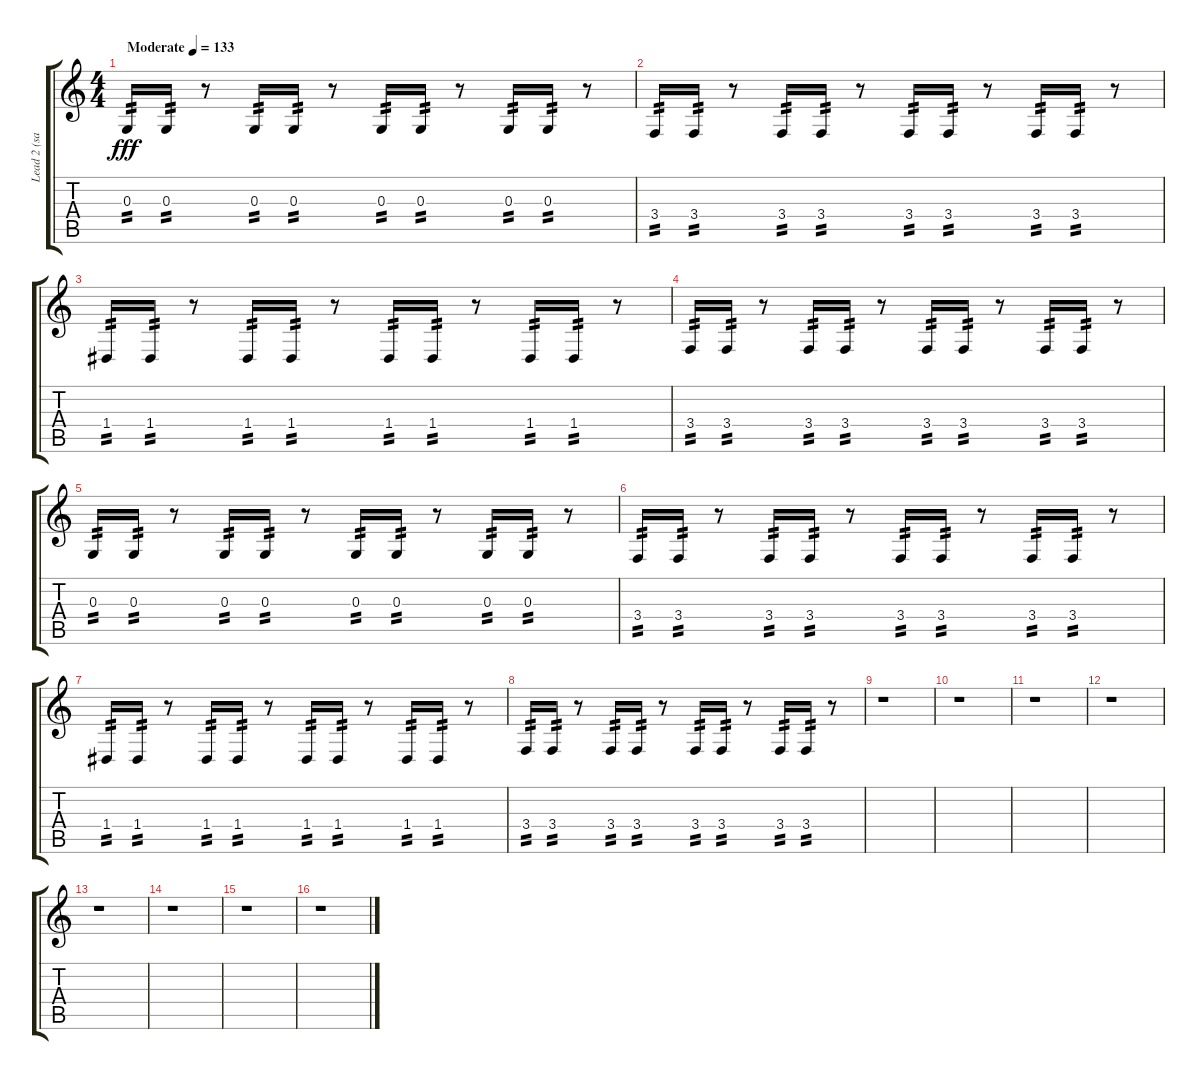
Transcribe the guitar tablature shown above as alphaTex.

\track ("Lead 2 (sawtooth)" "Lead 2 (sa") {instrument lead2sawtooth}
\staff {score tabs}
\tuning (E4 B3 G3 D3 A2 E2) {hide}
\ts (4 4)
\tempo (133 "Moderate")
\clef g2
\ks c
0.3.16{tp 2 dy fff instrument lead2sawtooth} 0.3.16{tp 2} r.8 0.3.16{tp 2} 0.3.16{tp 2} r.8 0.3.16{tp 2} 0.3.16{tp 2} r.8 0.3.16{tp 2} 0.3.16{tp 2} r.8 |
3.4.16{tp 2} 3.4.16{tp 2} r.8 3.4.16{tp 2} 3.4.16{tp 2} r.8 3.4.16{tp 2} 3.4.16{tp 2} r.8 3.4.16{tp 2} 3.4.16{tp 2} r.8 |
1.4.16{tp 2} 1.4.16{tp 2} r.8 1.4.16{tp 2} 1.4.16{tp 2} r.8 1.4.16{tp 2} 1.4.16{tp 2} r.8 1.4.16{tp 2} 1.4.16{tp 2} r.8 |
3.4.16{tp 2} 3.4.16{tp 2} r.8 3.4.16{tp 2} 3.4.16{tp 2} r.8 3.4.16{tp 2} 3.4.16{tp 2} r.8 3.4.16{tp 2} 3.4.16{tp 2} r.8 |
0.3.16{tp 2} 0.3.16{tp 2} r.8 0.3.16{tp 2} 0.3.16{tp 2} r.8 0.3.16{tp 2} 0.3.16{tp 2} r.8 0.3.16{tp 2} 0.3.16{tp 2} r.8 |
3.4.16{tp 2} 3.4.16{tp 2} r.8 3.4.16{tp 2} 3.4.16{tp 2} r.8 3.4.16{tp 2} 3.4.16{tp 2} r.8 3.4.16{tp 2} 3.4.16{tp 2} r.8 |
1.4.16{tp 2} 1.4.16{tp 2} r.8 1.4.16{tp 2} 1.4.16{tp 2} r.8 1.4.16{tp 2} 1.4.16{tp 2} r.8 1.4.16{tp 2} 1.4.16{tp 2} r.8 |
3.4.16{tp 2} 3.4.16{tp 2} r.8 3.4.16{tp 2} 3.4.16{tp 2} r.8 3.4.16{tp 2} 3.4.16{tp 2} r.8 3.4.16{tp 2} 3.4.16{tp 2} r.8 |
r.1 |
r.1 |
r.1 |
r.1 |
r.1 |
r.1 |
r.1 |
r.1
